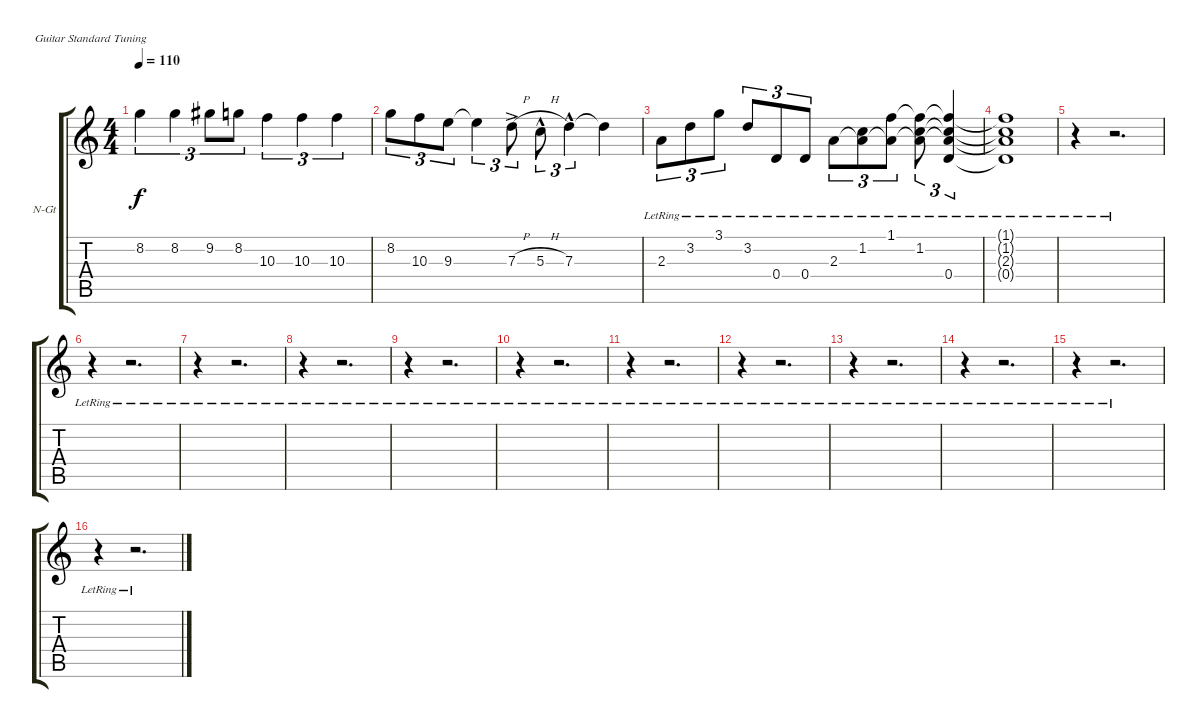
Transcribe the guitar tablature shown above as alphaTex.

\bracketExtendMode groupsimilarinstruments
\firstSystemTrackNameOrientation horizontal
\otherSystemsTrackNameOrientation horizontal
\track ("Guitare n°2" "N-Gt") {instrument acousticguitarnylon}
\staff {score tabs}
\tuning (E4 B3 G3 D3 A2 E2)
\ts (4 4)
\tempo 110
\clef g2
\ks c
8.2.4{tu (3 2) dy f} 8.2.4{tu (3 2)} 9.2.8{tu (3 2)} 8.2.8{tu (3 2)} 10.3.4{tu (3 2)} 10.3.4{tu (3 2)} 10.3.4{tu (3 2)} |
8.2.8{tu (3 2)} 10.3.8{tu (3 2)} 9.3.8{tu (3 2)} 9.3{t}.4{tu (3 2)} 7.3{h ac}.8{tu (3 2)} 5.3{h hac}.8{tu (3 2)} 7.3{hac}.4{tu (3 2)} 7.3{t}.4 |
2.3{lr}.8{tu (3 2)} 3.2{lr}.8{tu (3 2)} 3.1{lr}.8{tu (3 2)} 3.2{lr}.8{tu (3 2)} 0.4{lr}.8{tu (3 2)} 0.4{lr}.8{tu (3 2)} 2.3{lr}.8{tu (3 2)} (1.2{lr} 2.3{lr t}).8{tu (3 2)} (1.1{lr} 2.3{lr t}).8{tu (3 2)} (1.2{lr} 1.1{lr t} 2.3{lr t}).8{tu (3 2)} (0.4{lr} 1.1{lr t} 1.2{lr t} 2.3{lr t}).4{tu (3 2)} |
(1.1{lr t} 1.2{lr t} 2.3{lr t} 0.4{lr t}).1 |
r.4 r.2{d} |
r.4 r.2{d} |
r.4 r.2{d} |
r.4 r.2{d} |
r.4 r.2{d} |
r.4 r.2{d} |
r.4 r.2{d} |
r.4 r.2{d} |
r.4 r.2{d} |
r.4 r.2{d} |
r.4 r.2{d} |
r.4 r.2{d}
